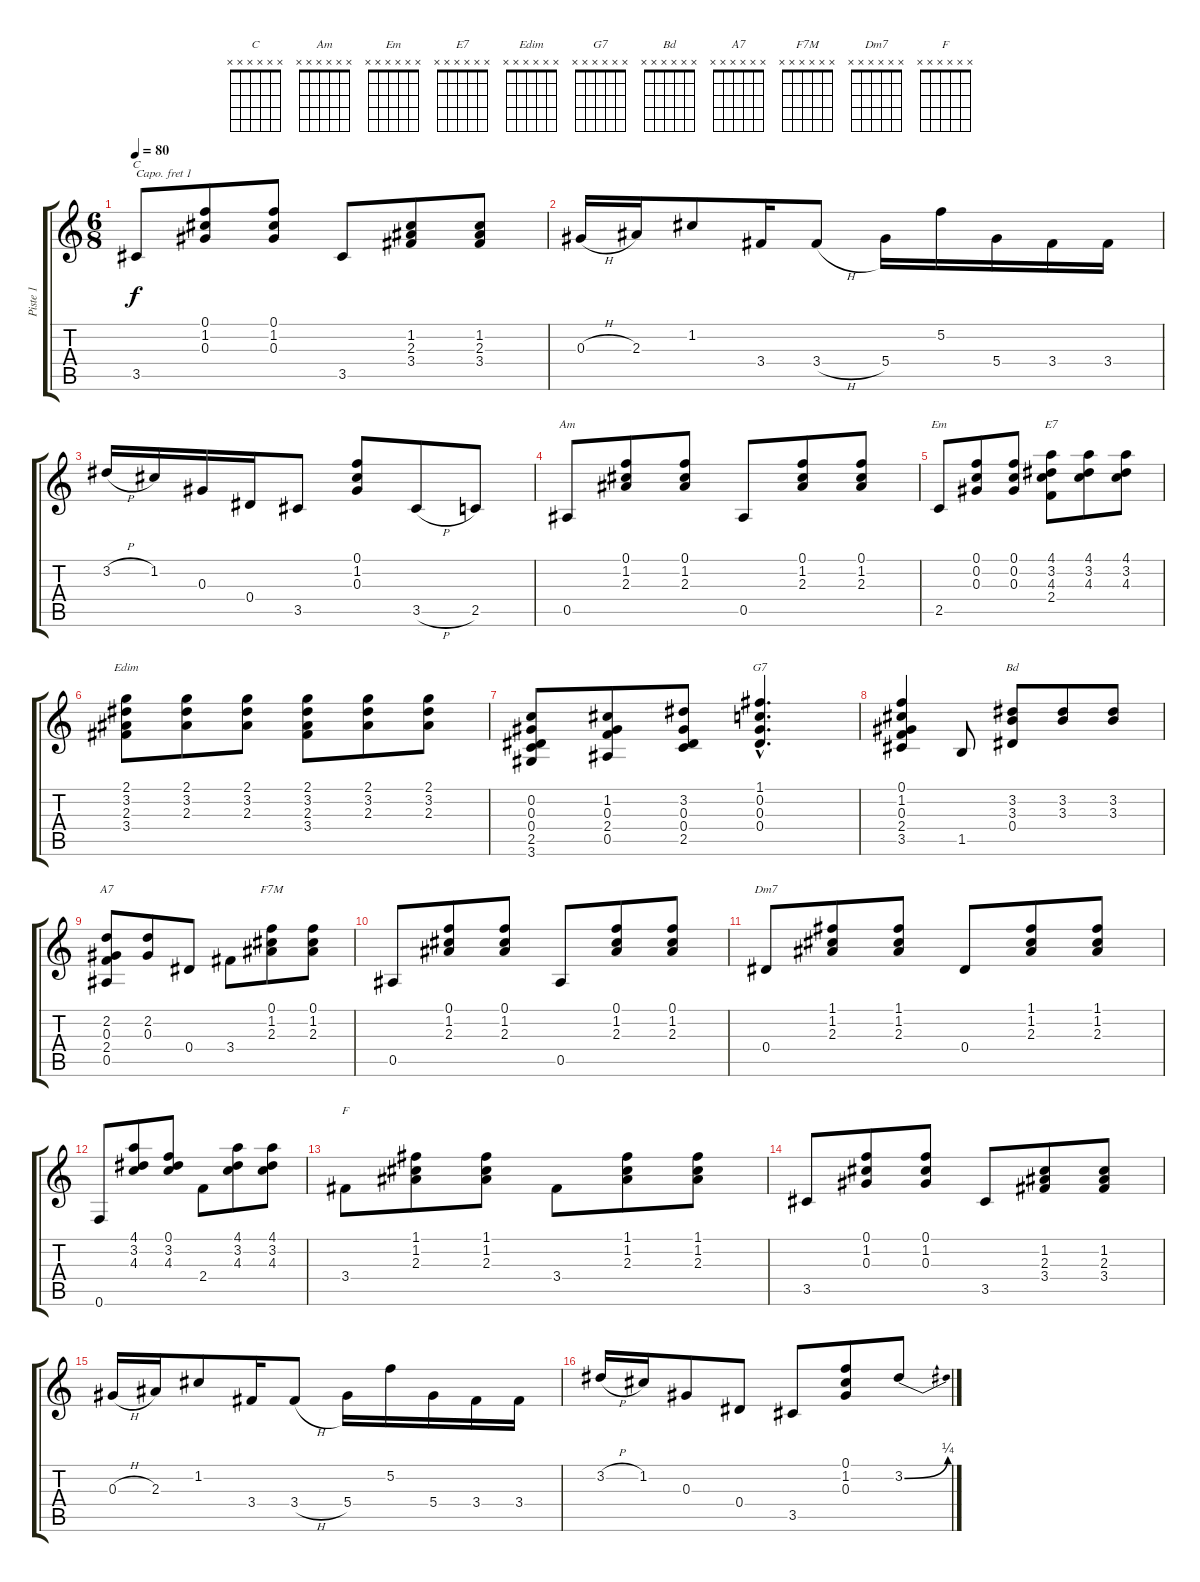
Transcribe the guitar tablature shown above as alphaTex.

\track ("Piste 1" "Piste 1") {instrument acousticguitarsteel}
\staff {score tabs}
\capo 1
\tuning (E4 B3 G3 D3 A2 E2) {hide}
\chord ("C" x x x x x x) {firstfret 0}
\chord ("Am" x x x x x x) {firstfret 0}
\chord ("Em" x x x x x x) {firstfret 0}
\chord ("E7" x x x x x x) {firstfret 0}
\chord ("Edim" x x x x x x) {firstfret 0}
\chord ("G7" x x x x x x) {firstfret 0}
\chord ("Bd" x x x x x x) {firstfret 0}
\chord ("A7" x x x x x x) {firstfret 0}
\chord ("F7M" x x x x x x) {firstfret 0}
\chord ("Dm7" x x x x x x) {firstfret 0}
\chord ("F" x x x x x x) {firstfret 0}
\ts (6 8)
\tempo 80
\clef g2
\ks c
3.5.8{ch "C" dy f} (0.1 1.2 0.3).8 (0.1 1.2 0.3).8 3.5.8 (1.2 2.3 3.4).8 (1.2 2.3 3.4).8 |
0.3{h}.16 2.3.16 1.2.8 3.4.16 3.4{h}.8 5.4.16 5.2.16 5.4.16 3.4.16 3.4.16 |
3.2{h}.16 1.2.16 0.3.16 0.4.16 3.5.8 (0.1 1.2 0.3).8 3.5{h}.8 2.5.8 |
0.5.8{ch "Am"} (0.1 1.2 2.3).8 (0.1 1.2 2.3).8 0.5.8 (0.1 1.2 2.3).8 (0.1 1.2 2.3).8 |
2.5.8{ch "Em"} (0.1 0.2 0.3).8 (0.1 0.2 0.3).8 (4.1 3.2 4.3 2.4).8{ch "E7"} (4.1 3.2 4.3).8 (4.1 3.2 4.3).8 |
(2.1 3.2 2.3 3.4).8{ch "Edim"} (2.1 3.2 2.3).8 (2.1 3.2 2.3).8 (2.1 3.2 2.3 3.4).8 (2.1 3.2 2.3).8 (2.1 3.2 2.3).8 |
(0.2 0.3 0.4 2.5 3.6).8 (1.2 0.3 2.4 0.5).8 (3.2 0.3 0.4 2.5).8 (1.1{hac} 0.2{hac} 0.3{hac} 0.4{hac}).4{d ch "G7"} |
(0.1 1.2 0.3 2.4 3.5).4 1.5.8 (3.2 3.3 0.4).8{ch "Bd"} (3.2 3.3).8 (3.2 3.3).8 |
(2.2 0.3 2.4 0.5).8{ch "A7"} (2.2 0.3).8 0.4.8 3.4.8 (0.1 1.2 2.3).8{ch "F7M"} (0.1 1.2 2.3).8 |
0.5.8 (0.1 1.2 2.3).8 (0.1 1.2 2.3).8 0.5.8 (0.1 1.2 2.3).8 (0.1 1.2 2.3).8 |
0.4.8{ch "Dm7"} (1.1 1.2 2.3).8 (1.1 1.2 2.3).8 0.4.8 (1.1 1.2 2.3).8 (1.1 1.2 2.3).8 |
0.6.8 (4.1 3.2 4.3).8 (0.1 3.2 4.3).8 2.4.8 (4.1 3.2 4.3).8 (4.1 3.2 4.3).8 |
3.4.8{ch "F"} (1.1 1.2 2.3).8 (1.1 1.2 2.3).8 3.4.8 (1.1 1.2 2.3).8 (1.1 1.2 2.3).8 |
3.5.8 (0.1 1.2 0.3).8 (0.1 1.2 0.3).8 3.5.8 (1.2 2.3 3.4).8 (1.2 2.3 3.4).8 |
0.3{h}.16 2.3.16 1.2.8 3.4.16 3.4{h}.8 5.4.16 5.2.16 5.4.16 3.4.16 3.4.16 |
3.2{h}.16 1.2.16 0.3.8 0.4.8 3.5.8 (0.1 1.2 0.3).8 3.2{be (bend 0 0 60 1)}.8
